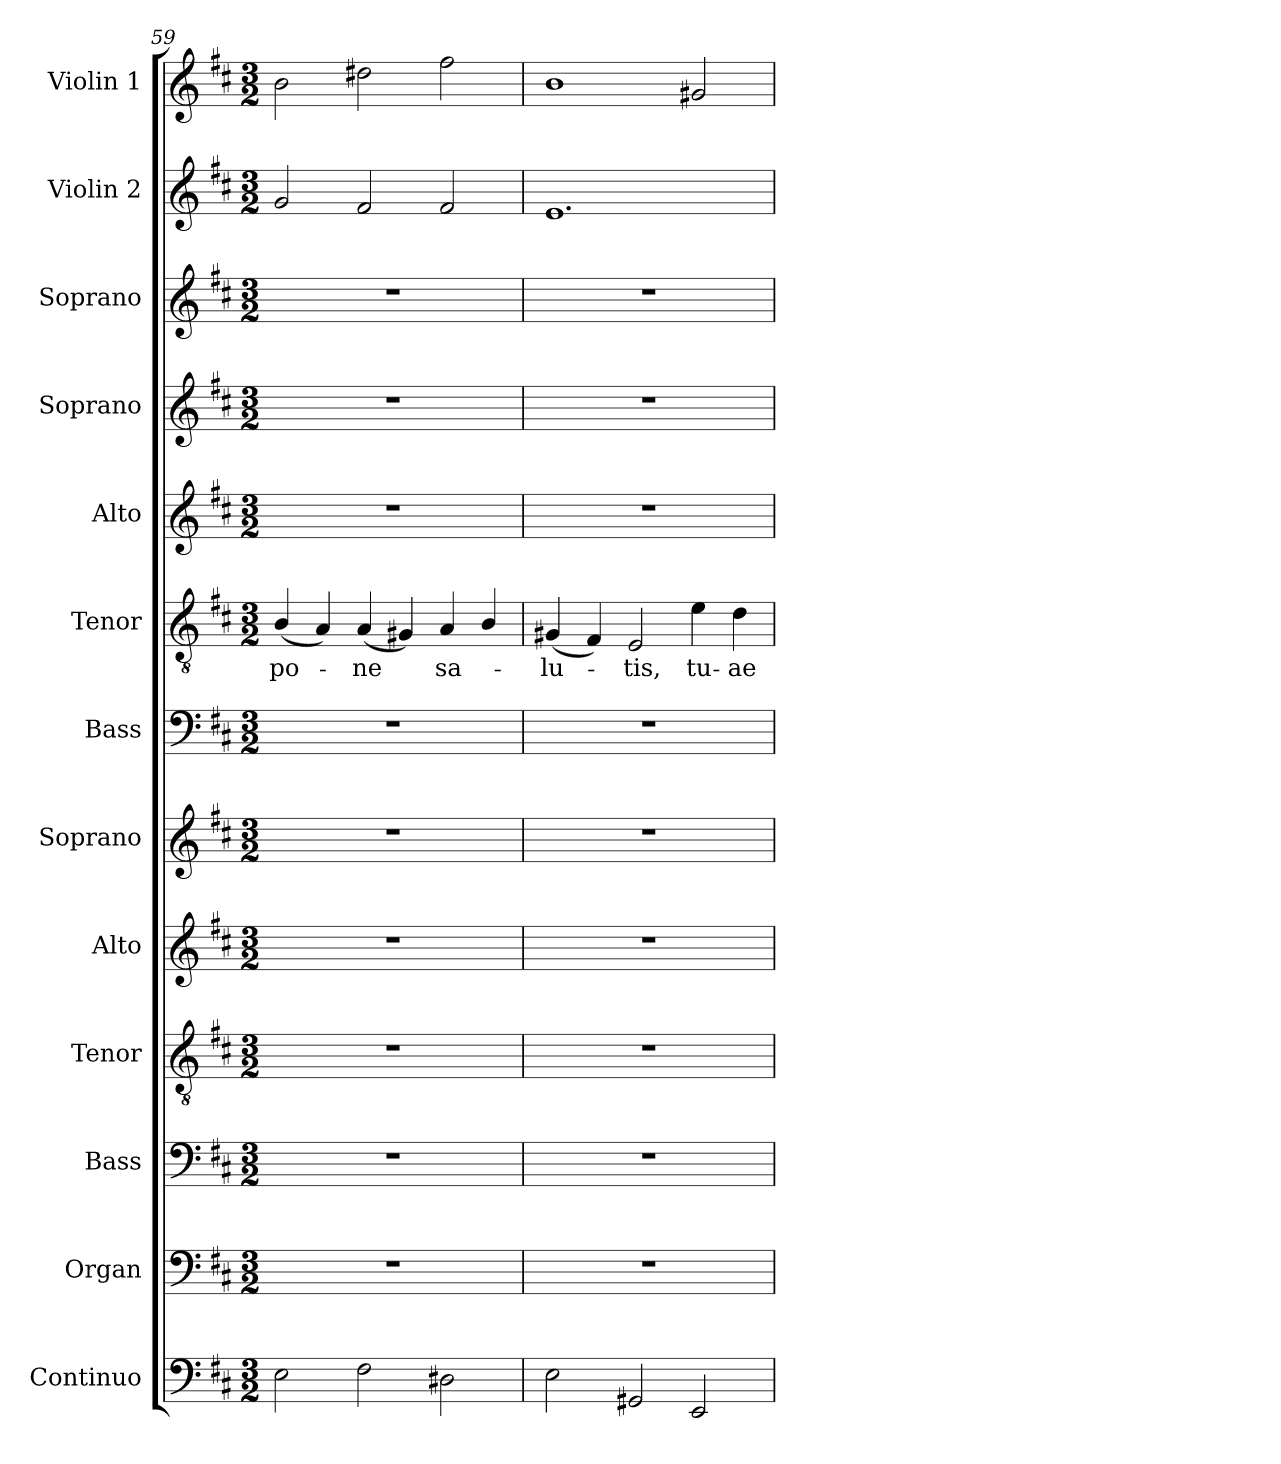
**kern	**kern	**kern	**kern	**kern	**kern	**kern	**kern	**text	**kern	**kern	**kern	**kern	**kern
*part13	*part12	*part11	*part10	*part9	*part8	*part7	*part6	*part6	*part5	*part4	*part3	*part2	*part1
*staff13	*staff12	*staff11	*staff10	*staff9	*staff8	*staff7	*staff6	*staff6	*staff5	*staff4	*staff3	*staff2	*staff1
*I"Continuo	*I"Organ	*I"Bass	*I"Tenor	*I"Alto	*I"Soprano	*I"Bass	*I"Tenor	*	*I"Alto	*I"Soprano	*I"Soprano	*I"Violin 2	*I"Violin 1
*I'Cont.	*I'Org.	*I'B.	*I'T.	*I'A.	*I'S.	*I'B.	*I'T.	*	*I'A.	*I'S.	*I'S.	*I'Vln. 2	*I'Vln. 1
!!LO:LB:g=z
*clefF4	*clefF4	*clefF4	*clefGv2	*clefG2	*clefG2	*clefF4	*clefGv2	*	*clefG2	*clefG2	*clefG2	*clefG2	*clefG2
*	*	*	*ITrd7c12	*	*	*	*ITrd7c12	*	*	*	*	*	*
*k[f#c#]	*k[f#c#]	*k[f#c#]	*k[f#c#]	*k[f#c#]	*k[f#c#]	*k[f#c#]	*k[f#c#]	*	*k[f#c#]	*k[f#c#]	*k[f#c#]	*k[f#c#]	*k[f#c#]
*D:	*D:	*D:	*D:	*D:	*D:	*D:	*D:	*	*D:	*D:	*D:	*D:	*D:
*M3/2	*M3/2	*M3/2	*M3/2	*M3/2	*M3/2	*M3/2	*M3/2	*	*M3/2	*M3/2	*M3/2	*M3/2	*M3/2
=59	=59	=59	=59	=59	=59	=59	=59	=59	=59	=59	=59	=59	=59
!	!LO:N:vis=1	!LO:N:vis=1	!LO:N:vis=1	!LO:N:vis=1	!LO:N:vis=1	!LO:N:vis=1	!	!	!	!	!	!	!
!	!	!	!	!	!	!	!	!LO:LY:b:color=#000000	!LO:N:vis=1	!LO:N:vis=1	!LO:N:vis=1	!	!
2Ei\	1.r	1.r	1.r	1.r	1.r	1.r	(4BBi/	po-	1.r	1.r	1.r	2gi/	2bi\
.	.	.	.	.	.	.	4AAi/)	.	.	.	.	.	.
!	!	!	!	!	!	!	!	!LO:LY:b:color=#000000	!	!	!	!	!
2F#i\	.	.	.	.	.	.	(4AAi/	-ne	.	.	.	2f#i/	2dd#Xi\
.	.	.	.	.	.	.	4GG#Xi/)	.	.	.	.	.	.
!	!	!	!	!	!	!	!	!LO:LY:b:color=#000000	!	!	!	!	!
2D#Xi\	.	.	.	.	.	.	4AAi/	sa-	.	.	.	2f#i/	2ff#i\
.	.	.	.	.	.	.	4BBi/	.	.	.	.	.	.
=60	=60	=60	=60	=60	=60	=60	=60	=60	=60	=60	=60	=60	=60
!	!LO:N:vis=1	!LO:N:vis=1	!LO:N:vis=1	!LO:N:vis=1	!LO:N:vis=1	!LO:N:vis=1	!	!	!	!	!	!	!
!	!	!	!	!	!	!	!	!LO:LY:b:color=#000000	!LO:N:vis=1	!LO:N:vis=1	!LO:N:vis=1	!	!
2Ei\	1.r	1.r	1.r	1.r	1.r	1.r	(4GG#Xi/	-lu-	1.r	1.r	1.r	1.ei	1bi
.	.	.	.	.	.	.	4FF#i/)	.	.	.	.	.	.
!	!	!	!	!	!	!	!	!LO:LY:b:color=#000000	!	!	!	!	!
2GG#Xi/	.	.	.	.	.	.	2EEi/	-tis,	.	.	.	.	.
!	!	!	!	!	!	!	!	!LO:LY:b:color=#000000	!	!	!	!	!
2EEi/	.	.	.	.	.	.	4Ei\	tu-	.	.	.	.	2g#Xi/
!	!	!	!	!	!	!	!	!LO:LY:b:color=#000000	!	!	!	!	!
.	.	.	.	.	.	.	4Di\	-ae	.	.	.	.	.
=	=	=	=	=	=	=	=	=	=	=	=	=	=
*-	*-	*-	*-	*-	*-	*-	*-	*-	*-	*-	*-	*-	*-
